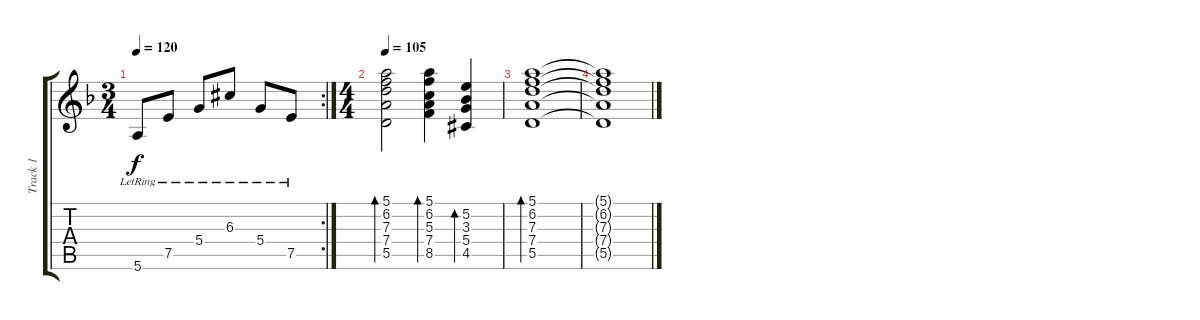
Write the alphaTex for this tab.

\track ("Track 1" "Track 1") {instrument acousticguitarnylon}
\staff {score tabs}
\tuning (E4 B3 G3 D3 A2 E2) {hide}
\rc 2
\ts (3 4)
\tempo 120
\clef g2
\ks dminor
5.6{lr}.8{dy f} 7.5{lr}.8 5.4{lr}.8 6.3{lr acc #}.8 5.4{lr}.8 7.5{lr}.8 |
\ts (4 4)
\tempo 105
(5.1 6.2 7.3 7.4 5.5).2{bd 240} (5.1 6.2 5.3 7.4 8.5).4{bd 240} (5.2 3.3 5.4 4.5{acc #}).4{bd 240} |
(5.1 6.2 7.3 7.4 5.5).1{bd 240} |
(5.1{t} 6.2{t} 7.3{t} 7.4{t} 5.5{t}).1
